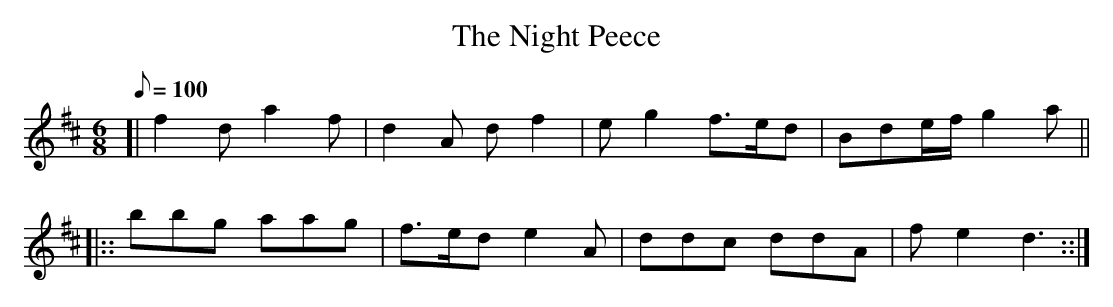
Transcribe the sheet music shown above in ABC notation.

X:1
T:The Night Peece
M:6/8
L:1/8
Q:100
K:D
[|  f2d a2f | d2A df2 | eg2 f>ed | Bde/2f/2 g2a ||
|:: bbg aag | f>ed e2A | ddc ddA | fe2 d3 ::|
